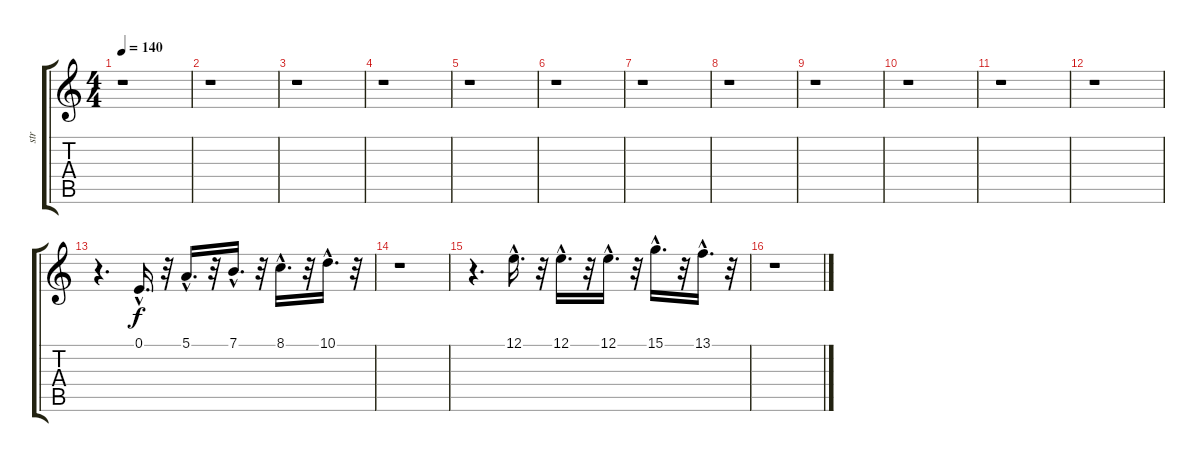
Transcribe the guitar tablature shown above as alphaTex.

\track ("str" "str") {instrument stringensemble1}
\staff {score tabs}
\tuning (E4 B3 G3 D3 A2 E2) {hide}
\ts (4 4)
\tempo 140
\clef g2
\ks c
r.1{dy mf} |
r.1 |
r.1 |
r.1 |
r.1 |
r.1 |
r.1 |
r.1 |
r.1 |
r.1 |
r.1 |
r.1 |
r.4{d} 0.1{hac}.16{d dy f} r.32 5.1{hac}.16{d} r.32 7.1{hac}.16{d} r.32 8.1{hac}.16{d} r.32 10.1{hac}.16{d} r.32 |
r.1 |
r.4{d} 12.1{hac}.16{d} r.32 12.1{hac}.16{d} r.32 12.1{hac}.16{d} r.32 15.1{hac}.16{d} r.32 13.1{hac}.16{d} r.32 |
r.1
